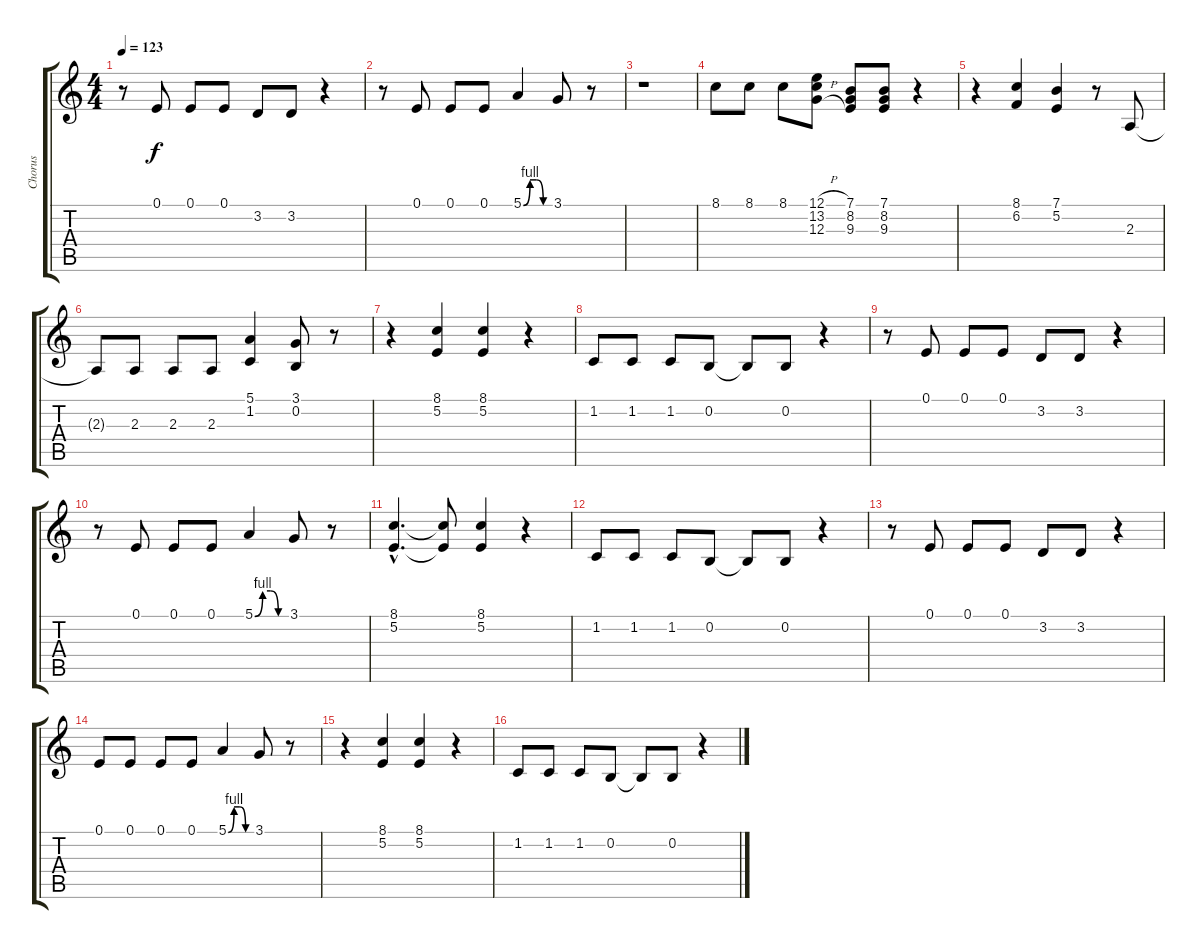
\track ("Chorus" "Chorus") {instrument choiraahs}
\staff {score tabs}
\tuning (E4 B3 G3 D3 A2 E2) {hide}
\ts (4 4)
\tempo 123
\clef g2
\ks c
r.8{dy f} 0.1.8 0.1.8 0.1.8 3.2.8 3.2.8 r.4 |
r.8 0.1.8 0.1.8 0.1.8 5.1{be (custom 0 0 15 4 30 4 45 0 60 0)}.4 3.1.8 r.8 |
r.1 |
8.1.8 8.1.8 8.1.8 (12.1{h} 13.2{h} 12.3{h}).8 (7.1 8.2 9.3).8 (7.1 8.2 9.3).8 r.4 |
r.4 (8.1 6.2).4 (7.1 5.2).4 r.8 2.3.8 |
2.3{t}.8 2.3.8 2.3.8 2.3.8 (5.1 1.2).4 (3.1 0.2).8 r.8 |
r.4 (8.1 5.2).4 (8.1 5.2).4 r.4 |
1.2.8 1.2.8 1.2.8 0.2.8 0.2{t}.8 0.2.8 r.4 |
r.8 0.1.8 0.1.8 0.1.8 3.2.8 3.2.8 r.4 |
r.8 0.1.8 0.1.8 0.1.8 5.1{be (custom 0 0 15 4 30 4 45 0 60 0)}.4 3.1.8 r.8 |
(8.1{hac} 5.2{hac}).4{d} (8.1{t} 5.2{t}).8 (8.1 5.2).4 r.4 |
1.2.8 1.2.8 1.2.8 0.2.8 0.2{t}.8 0.2.8 r.4 |
r.8 0.1.8 0.1.8 0.1.8 3.2.8 3.2.8 r.4 |
0.1.8 0.1.8 0.1.8 0.1.8 5.1{be (custom 0 0 15 4 30 4 45 0 60 0)}.4 3.1.8 r.8 |
r.4 (8.1 5.2).4 (8.1 5.2).4 r.4 |
1.2.8 1.2.8 1.2.8 0.2.8 0.2{t}.8 0.2.8 r.4
